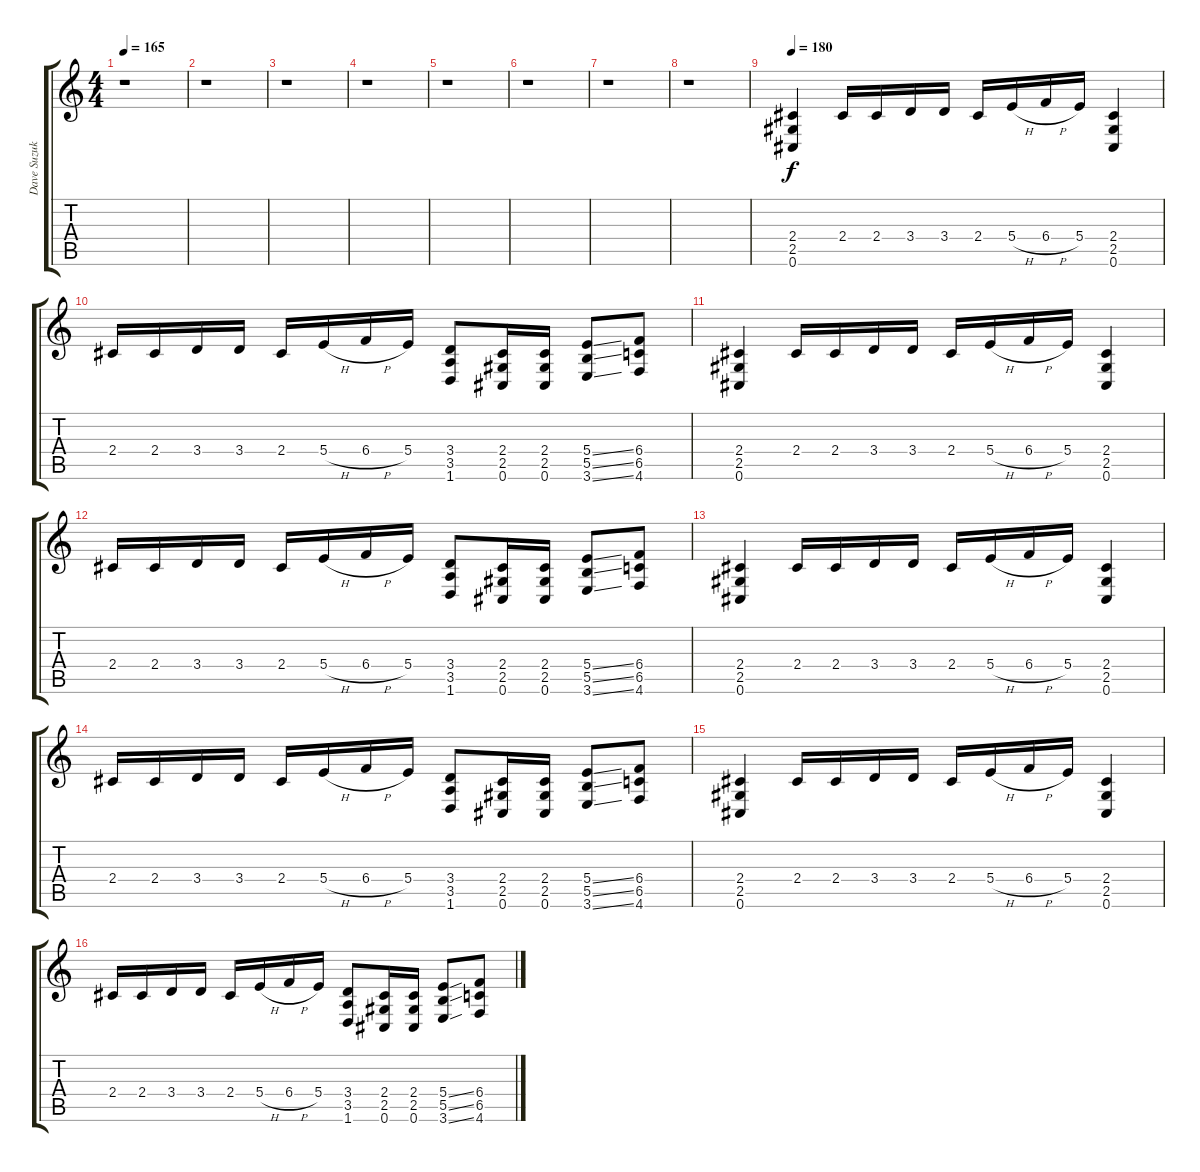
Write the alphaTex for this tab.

\track ("Dave Suzuki - Lead" "Dave Suzuk") {instrument distortionguitar}
\staff {score tabs}
\tuning (Db4 Ab3 E3 B2 Gb2 Db2) {hide}
\ts (4 4)
\tempo 165
\clef g2
\ks c
r.1{dy f} |
r.1 |
r.1 |
r.1 |
r.1 |
r.1 |
r.1 |
r.1 |
\tempo 180
(2.4 2.5 0.6).4 2.4.16 2.4.16 3.4.16 3.4.16 2.4.16 5.4{h}.16 6.4{h}.16 5.4.16 (2.4 2.5 0.6).4 |
2.4.16 2.4.16 3.4.16 3.4.16 2.4.16 5.4{h}.16 6.4{h}.16 5.4.16 (3.4 3.5 1.6).8 (2.4 2.5 0.6).16 (2.4 2.5 0.6).16 (5.4{ss} 5.5{ss} 3.6{ss}).8 (6.4 6.5 4.6).8 |
(2.4 2.5 0.6).4 2.4.16 2.4.16 3.4.16 3.4.16 2.4.16 5.4{h}.16 6.4{h}.16 5.4.16 (2.4 2.5 0.6).4 |
2.4.16 2.4.16 3.4.16 3.4.16 2.4.16 5.4{h}.16 6.4{h}.16 5.4.16 (3.4 3.5 1.6).8 (2.4 2.5 0.6).16 (2.4 2.5 0.6).16 (5.4{ss} 5.5{ss} 3.6{ss}).8 (6.4 6.5 4.6).8 |
(2.4 2.5 0.6).4 2.4.16 2.4.16 3.4.16 3.4.16 2.4.16 5.4{h}.16 6.4{h}.16 5.4.16 (2.4 2.5 0.6).4 |
2.4.16 2.4.16 3.4.16 3.4.16 2.4.16 5.4{h}.16 6.4{h}.16 5.4.16 (3.4 3.5 1.6).8 (2.4 2.5 0.6).16 (2.4 2.5 0.6).16 (5.4{ss} 5.5{ss} 3.6{ss}).8 (6.4 6.5 4.6).8 |
(2.4 2.5 0.6).4 2.4.16 2.4.16 3.4.16 3.4.16 2.4.16 5.4{h}.16 6.4{h}.16 5.4.16 (2.4 2.5 0.6).4 |
2.4.16 2.4.16 3.4.16 3.4.16 2.4.16 5.4{h}.16 6.4{h}.16 5.4.16 (3.4 3.5 1.6).8 (2.4 2.5 0.6).16 (2.4 2.5 0.6).16 (5.4{ss} 5.5{ss} 3.6{ss}).8 (6.4 6.5 4.6).8
